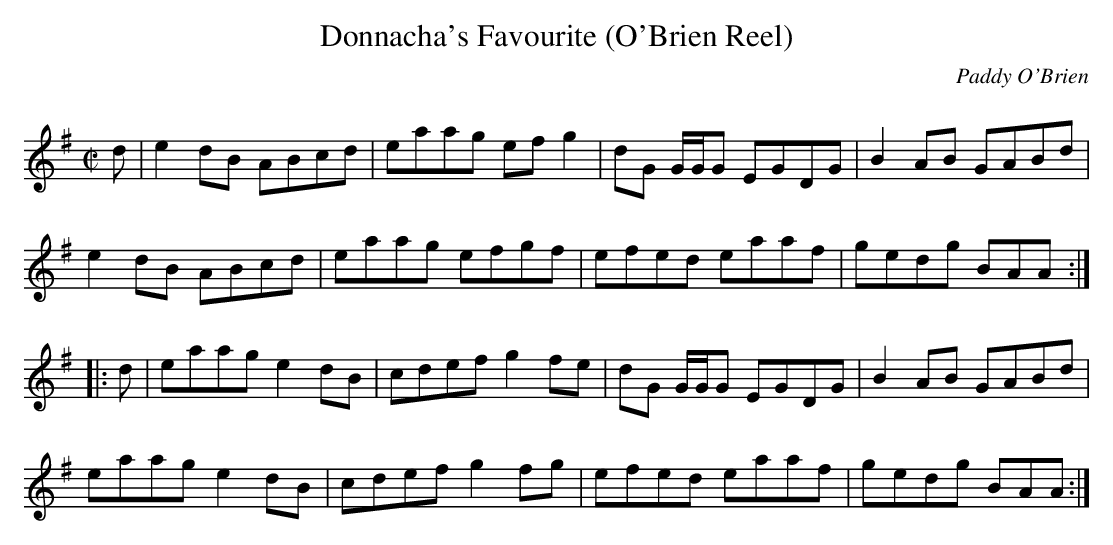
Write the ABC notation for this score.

X:1
T:Donnacha's Favourite (O'Brien Reel)
C:Paddy O'Brien
Q:333
L:1/8
M:C|
K:Ador
d|e2 dB ABcd|eaag ef g2|dG G/G/G EGDG|B2 AB GABd|
e2 dB ABcd|eaag efgf|efed eaaf|gedg BAA:|
|:d|eaag e2 dB|cdef g2 fe|dG G/G/G EGDG|B2 AB GABd|
eaag e2 dB|cdef g2 fg|efed eaaf|gedg BAA:|
